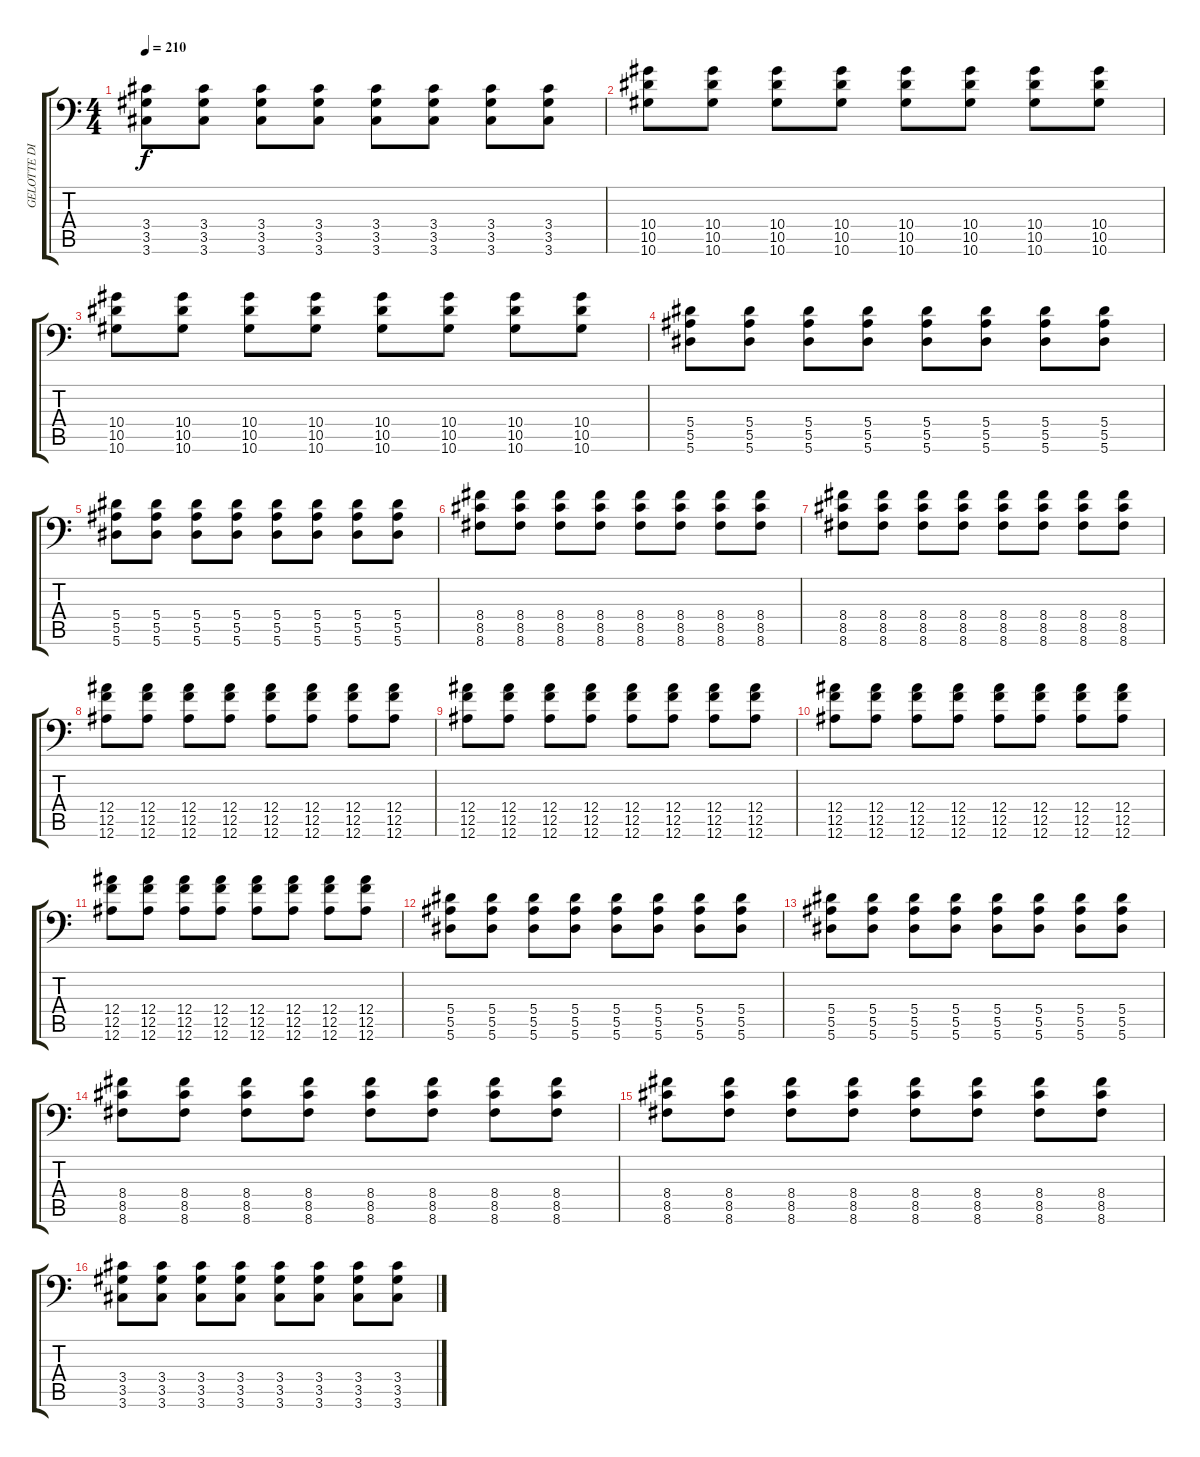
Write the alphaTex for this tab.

\track ("GELOTTE DISTORTION" "GELOTTE DI") {instrument distortionguitar}
\staff {score tabs}
\tuning (C4 G3 Eb3 Bb2 F2 Bb1) {hide}
\ts (4 4)
\tempo 210
\clef f4
\ks c
(3.4 3.5 3.6).8{dy f} (3.4 3.5 3.6).8 (3.4 3.5 3.6).8 (3.4 3.5 3.6).8 (3.4 3.5 3.6).8 (3.4 3.5 3.6).8 (3.4 3.5 3.6).8 (3.4 3.5 3.6).8 |
(10.4 10.5 10.6).8 (10.4 10.5 10.6).8 (10.4 10.5 10.6).8 (10.4 10.5 10.6).8 (10.4 10.5 10.6).8 (10.4 10.5 10.6).8 (10.4 10.5 10.6).8 (10.4 10.5 10.6).8 |
(10.4 10.5 10.6).8 (10.4 10.5 10.6).8 (10.4 10.5 10.6).8 (10.4 10.5 10.6).8 (10.4 10.5 10.6).8 (10.4 10.5 10.6).8 (10.4 10.5 10.6).8 (10.4 10.5 10.6).8 |
(5.4 5.5 5.6).8 (5.4 5.5 5.6).8 (5.4 5.5 5.6).8 (5.4 5.5 5.6).8 (5.4 5.5 5.6).8 (5.4 5.5 5.6).8 (5.4 5.5 5.6).8 (5.4 5.5 5.6).8 |
(5.4 5.5 5.6).8 (5.4 5.5 5.6).8 (5.4 5.5 5.6).8 (5.4 5.5 5.6).8 (5.4 5.5 5.6).8 (5.4 5.5 5.6).8 (5.4 5.5 5.6).8 (5.4 5.5 5.6).8 |
(8.4 8.5 8.6).8 (8.4 8.5 8.6).8 (8.4 8.5 8.6).8 (8.4 8.5 8.6).8 (8.4 8.5 8.6).8 (8.4 8.5 8.6).8 (8.4 8.5 8.6).8 (8.4 8.5 8.6).8 |
(8.4 8.5 8.6).8 (8.4 8.5 8.6).8 (8.4 8.5 8.6).8 (8.4 8.5 8.6).8 (8.4 8.5 8.6).8 (8.4 8.5 8.6).8 (8.4 8.5 8.6).8 (8.4 8.5 8.6).8 |
(12.4 12.5 12.6).8 (12.4 12.5 12.6).8 (12.4 12.5 12.6).8 (12.4 12.5 12.6).8 (12.4 12.5 12.6).8 (12.4 12.5 12.6).8 (12.4 12.5 12.6).8 (12.4 12.5 12.6).8 |
(12.4 12.5 12.6).8 (12.4 12.5 12.6).8 (12.4 12.5 12.6).8 (12.4 12.5 12.6).8 (12.4 12.5 12.6).8 (12.4 12.5 12.6).8 (12.4 12.5 12.6).8 (12.4 12.5 12.6).8 |
(12.4 12.5 12.6).8 (12.4 12.5 12.6).8 (12.4 12.5 12.6).8 (12.4 12.5 12.6).8 (12.4 12.5 12.6).8 (12.4 12.5 12.6).8 (12.4 12.5 12.6).8 (12.4 12.5 12.6).8 |
(12.4 12.5 12.6).8 (12.4 12.5 12.6).8 (12.4 12.5 12.6).8 (12.4 12.5 12.6).8 (12.4 12.5 12.6).8 (12.4 12.5 12.6).8 (12.4 12.5 12.6).8 (12.4 12.5 12.6).8 |
(5.4 5.5 5.6).8 (5.4 5.5 5.6).8 (5.4 5.5 5.6).8 (5.4 5.5 5.6).8 (5.4 5.5 5.6).8 (5.4 5.5 5.6).8 (5.4 5.5 5.6).8 (5.4 5.5 5.6).8 |
(5.4 5.5 5.6).8 (5.4 5.5 5.6).8 (5.4 5.5 5.6).8 (5.4 5.5 5.6).8 (5.4 5.5 5.6).8 (5.4 5.5 5.6).8 (5.4 5.5 5.6).8 (5.4 5.5 5.6).8 |
(8.4 8.5 8.6).8 (8.4 8.5 8.6).8 (8.4 8.5 8.6).8 (8.4 8.5 8.6).8 (8.4 8.5 8.6).8 (8.4 8.5 8.6).8 (8.4 8.5 8.6).8 (8.4 8.5 8.6).8 |
(8.4 8.5 8.6).8 (8.4 8.5 8.6).8 (8.4 8.5 8.6).8 (8.4 8.5 8.6).8 (8.4 8.5 8.6).8 (8.4 8.5 8.6).8 (8.4 8.5 8.6).8 (8.4 8.5 8.6).8 |
(3.4 3.5 3.6).8 (3.4 3.5 3.6).8 (3.4 3.5 3.6).8 (3.4 3.5 3.6).8 (3.4 3.5 3.6).8 (3.4 3.5 3.6).8 (3.4 3.5 3.6).8 (3.4 3.5 3.6).8
